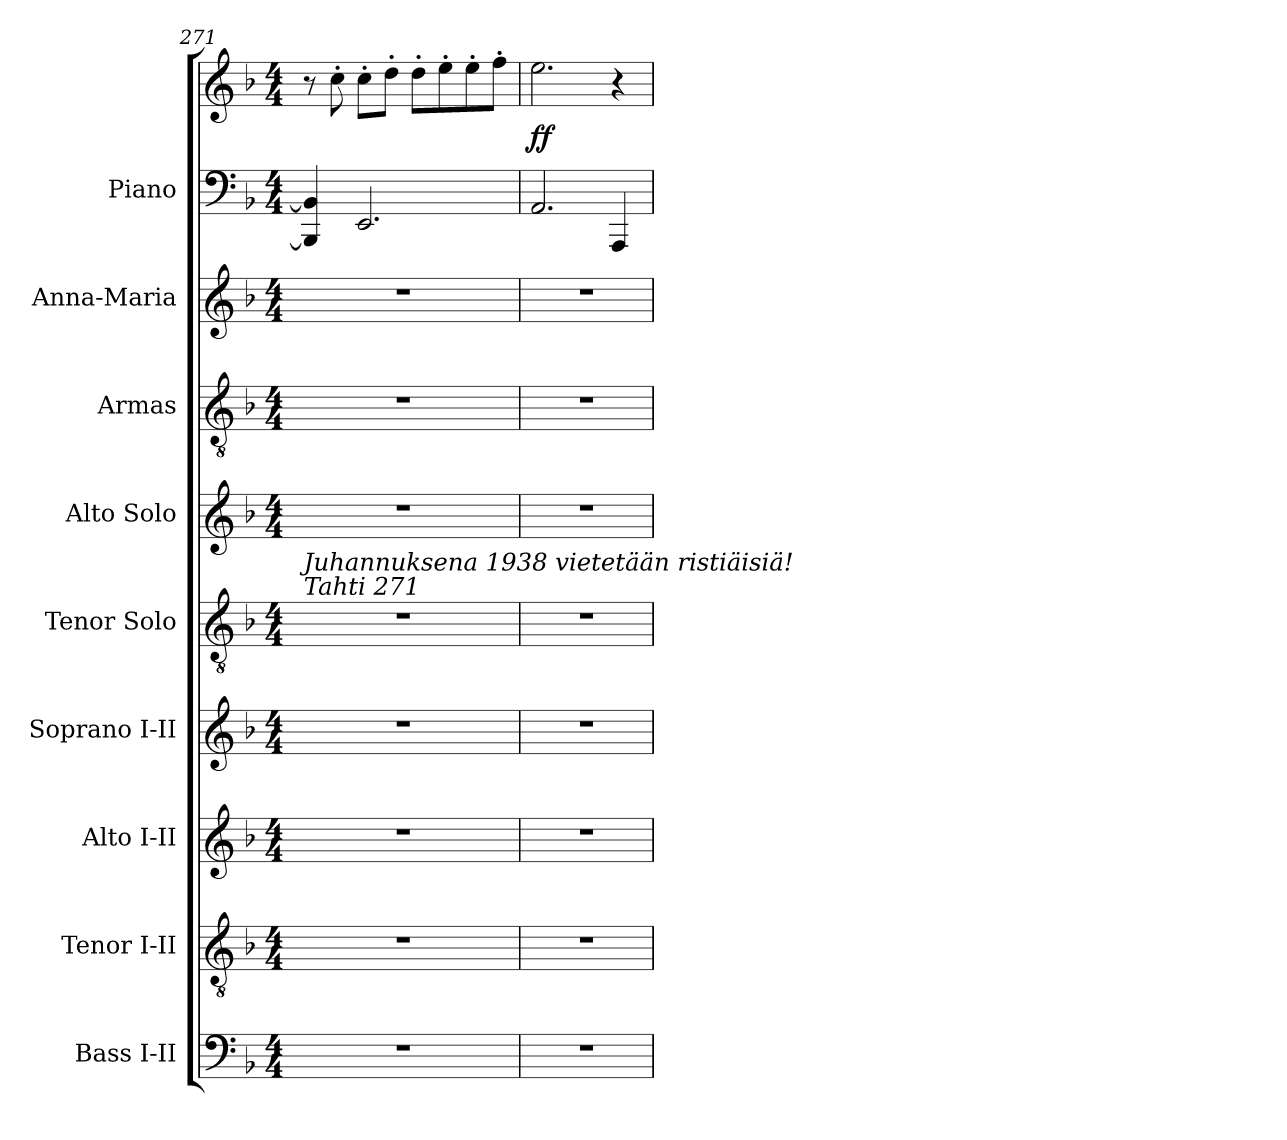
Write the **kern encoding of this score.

**kern	**kern	**kern	**kern	**kern	**kern	**kern	**kern	**kern	**kern	**dynam
*part9	*part8	*part7	*part6	*part5	*part4	*part3	*part2	*part1	*part1	*part1
*staff10	*staff9	*staff8	*staff7	*staff6	*staff5	*staff4	*staff3	*staff2	*staff1	*staff1/2
*I"Bass I-II	*I"Tenor I-II	*I"Alto I-II	*I"Soprano I-II	*I"Tenor Solo	*I"Alto Solo	*I"Armas	*I"Anna-Maria	*I"Piano	*	*
*I'B.	*I'T.	*I'A.	*I'S.	*I'T. Solo	*I'A. Solo	*I'Armas	*I'A-M	*I'Pno.	*	*
*clefF4	*clefGv2	*clefG2	*clefG2	*clefGv2	*clefG2	*clefGv2	*clefG2	*clefF4	*clefG2	*
*	*ITrd7c12	*	*	*ITrd7c12	*	*ITrd7c12	*	*	*	*
*k[b-]	*k[b-]	*k[b-]	*k[b-]	*k[b-]	*k[b-]	*k[b-]	*k[b-]	*k[b-]	*k[b-]	*
*F:	*F:	*F:	*F:	*F:	*F:	*F:	*F:	*F:	*F:	*
*M4/4	*M4/4	*M4/4	*M4/4	*M4/4	*M4/4	*M4/4	*M4/4	*M4/4	*M4/4	*
=271	=271	=271	=271	=271	=271	=271	=271	=271	=271	=271
!	!	!	!	!LO:TX:a:i:t=Tahti 271	!	!	!	!	!	!
!	!	!	!	!LO:TX:i:t=Juhannuksena 1938 vietetään ristiäisiä!	!	!	!	!	!	!
1r	1r	1r	1r	1r	1r	1r	1r	4BBB-i/] 4BB-i]	8r	.
.	.	.	.	.	.	.	.	.	8cc'i\	.
.	.	.	.	.	.	.	.	2.EEi/	8cc'i\L	.
.	.	.	.	.	.	.	.	.	8dd'i\J	.
.	.	.	.	.	.	.	.	.	8dd'i\L	.
.	.	.	.	.	.	.	.	.	8ee'i\	.
.	.	.	.	.	.	.	.	.	8ee'i\	.
.	.	.	.	.	.	.	.	.	8ff'i\J	.
=272	=272	=272	=272	=272	=272	=272	=272	=272	=272	=272
1r	1r	1r	1r	1r	1r	1r	1r	2.AAi/	2.eei\	ff
.	.	.	.	.	.	.	.	4AAAi/	4r	] ]
=	=	=	=	=	=	=	=	=	=	=
*-	*-	*-	*-	*-	*-	*-	*-	*-	*-	*-
